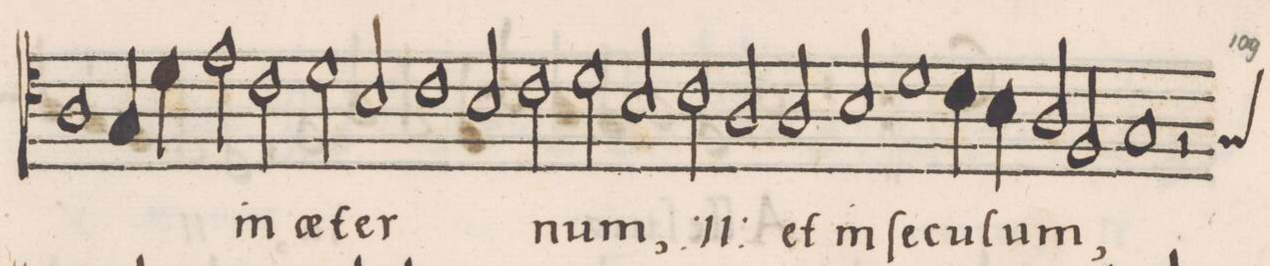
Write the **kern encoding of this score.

**kern	**text
*I"ALTVS	*
*clefC4	*
*k[]	*
*met(c)	*
*M2/1	*
1A	te
4G/	De-
4d\	.
2e\	-us
*	*Xij
=37	=37
2c\	in
2d\	(ae)-
2B/	-ter-
1c	.
=38	=38
2B/	.
2c\	.
2d\	-num,
=39	=39
*	*ij
2B/	(ae)-
2c\	-ter-
2A/	-num/
2A/	et
=40	=40
2B/	in
1d	ſe-
4c\	-cu-
4B\	.
=41	=41
2A/	-lum,
2F/	.
*custos:G	*
1G	.
=42	=42
2r	.
*-	*-
